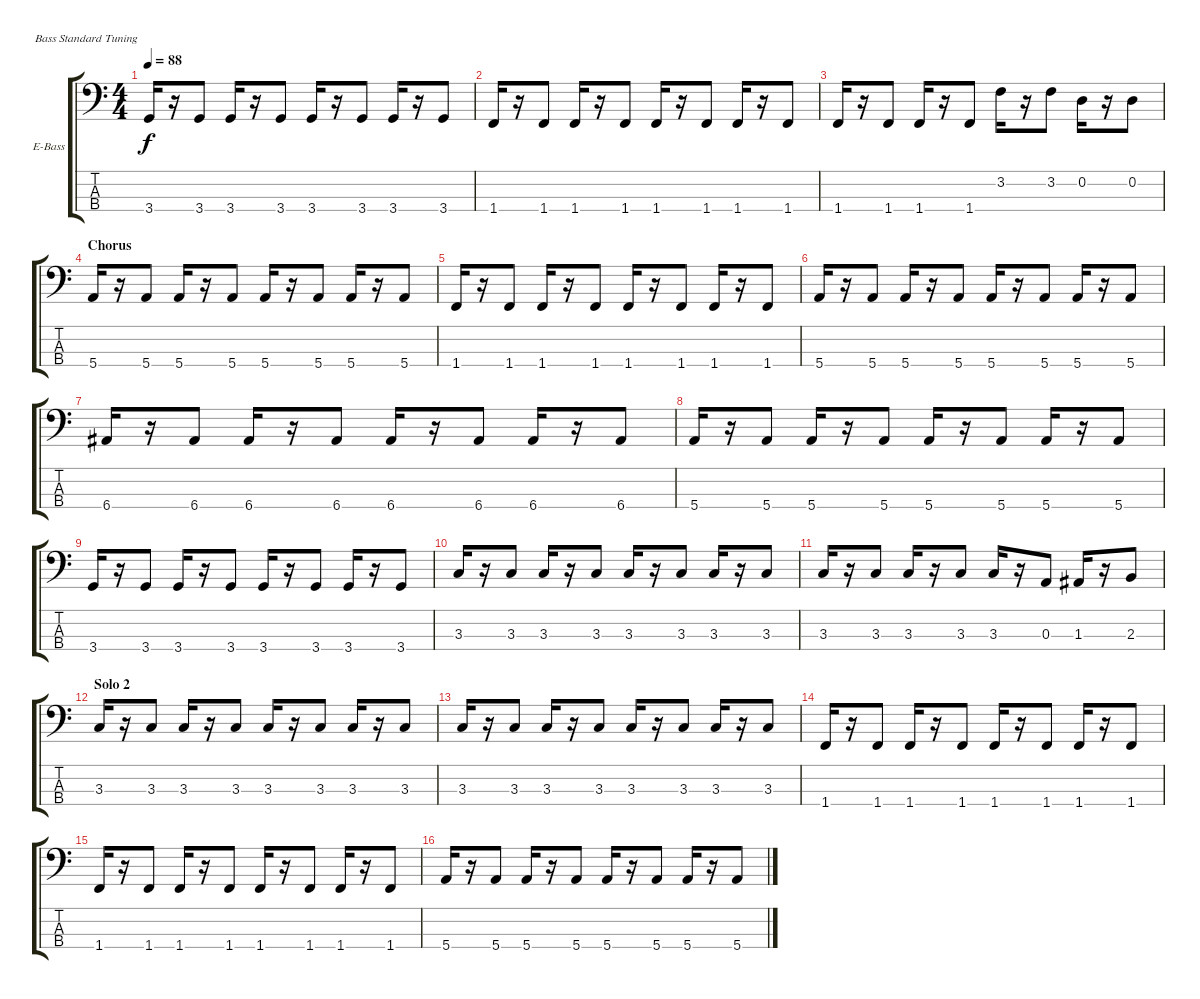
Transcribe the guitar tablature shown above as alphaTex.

\bracketExtendMode groupsimilarinstruments
\firstSystemTrackNameOrientation horizontal
\otherSystemsTrackNameOrientation horizontal
\track ("Bass" "E-Bass") {instrument electricbassfinger}
\staff {score tabs}
\tuning (G2 D2 A1 E1)
\ts (4 4)
\tempo 88
\clef f4
\ks c
3.4.16{dy f} r.16 3.4.8 3.4.16 r.16 3.4.8 3.4.16 r.16 3.4.8 3.4.16 r.16 3.4.8 |
1.4.16 r.16 1.4.8 1.4.16 r.16 1.4.8 1.4.16 r.16 1.4.8 1.4.16 r.16 1.4.8 |
1.4.16 r.16 1.4.8 1.4.16 r.16 1.4.8 3.2.16 r.16 3.2.8 0.2.16 r.16 0.2.8 |
\section ("" "Chorus")
5.4.16 r.16 5.4.8 5.4.16 r.16 5.4.8 5.4.16 r.16 5.4.8 5.4.16 r.16 5.4.8 |
1.4.16 r.16 1.4.8 1.4.16 r.16 1.4.8 1.4.16 r.16 1.4.8 1.4.16 r.16 1.4.8 |
5.4.16 r.16 5.4.8 5.4.16 r.16 5.4.8 5.4.16 r.16 5.4.8 5.4.16 r.16 5.4.8 |
6.4.16 r.16 6.4.8 6.4.16 r.16 6.4.8 6.4.16 r.16 6.4.8 6.4.16 r.16 6.4.8 |
5.4.16 r.16 5.4.8 5.4.16 r.16 5.4.8 5.4.16 r.16 5.4.8 5.4.16 r.16 5.4.8 |
3.4.16 r.16 3.4.8 3.4.16 r.16 3.4.8 3.4.16 r.16 3.4.8 3.4.16 r.16 3.4.8 |
3.3.16 r.16 3.3.8 3.3.16 r.16 3.3.8 3.3.16 r.16 3.3.8 3.3.16 r.16 3.3.8 |
3.3.16 r.16 3.3.8 3.3.16 r.16 3.3.8 3.3.16 r.16 0.3.8 1.3.16 r.16 2.3.8 |
\section ("" "Solo 2")
3.3.16 r.16 3.3.8 3.3.16 r.16 3.3.8 3.3.16 r.16 3.3.8 3.3.16 r.16 3.3.8 |
3.3.16 r.16 3.3.8 3.3.16 r.16 3.3.8 3.3.16 r.16 3.3.8 3.3.16 r.16 3.3.8 |
1.4.16 r.16 1.4.8 1.4.16 r.16 1.4.8 1.4.16 r.16 1.4.8 1.4.16 r.16 1.4.8 |
1.4.16 r.16 1.4.8 1.4.16 r.16 1.4.8 1.4.16 r.16 1.4.8 1.4.16 r.16 1.4.8 |
5.4.16 r.16 5.4.8 5.4.16 r.16 5.4.8 5.4.16 r.16 5.4.8 5.4.16 r.16 5.4.8
